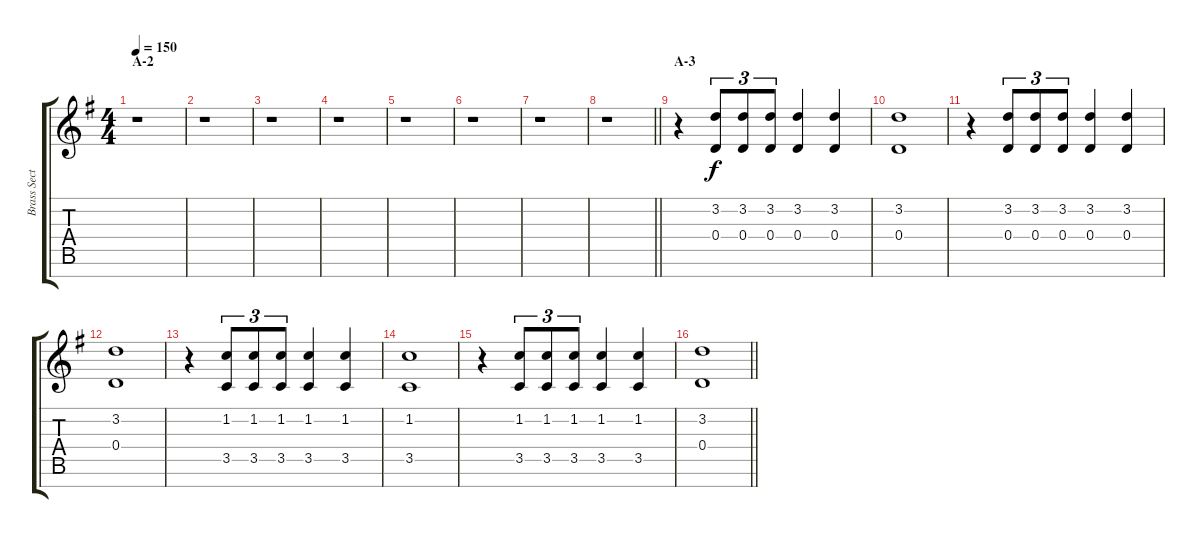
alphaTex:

\track ("Brass Section" "Brass Sect") {instrument brasssection}
\staff {score tabs}
\tuning (E5 B4 G4 D4 A3 E3 B2) {hide}
\ts (4 4)
\section ("" "A-2")
\tempo 150
\clef g2
\ks g
r.1{dy f} |
r.1 |
r.1 |
r.1 |
r.1 |
r.1 |
r.1 |
\barLineRight lightlight
r.1 |
\section ("" "A-3")
r.4 (3.2 0.4).8{tu (3 2)} (3.2 0.4).8{tu (3 2)} (3.2 0.4).8{tu (3 2)} (3.2 0.4).4 (3.2 0.4).4 |
(3.2 0.4).1 |
r.4 (3.2 0.4).8{tu (3 2)} (3.2 0.4).8{tu (3 2)} (3.2 0.4).8{tu (3 2)} (3.2 0.4).4 (3.2 0.4).4 |
(3.2 0.4).1 |
r.4 (1.2 3.5).8{tu (3 2)} (1.2 3.5).8{tu (3 2)} (1.2 3.5).8{tu (3 2)} (1.2 3.5).4 (1.2 3.5).4 |
(1.2 3.5).1 |
r.4 (1.2 3.5).8{tu (3 2)} (1.2 3.5).8{tu (3 2)} (1.2 3.5).8{tu (3 2)} (1.2 3.5).4 (1.2 3.5).4 |
\barLineRight lightlight
(3.2 0.4).1
